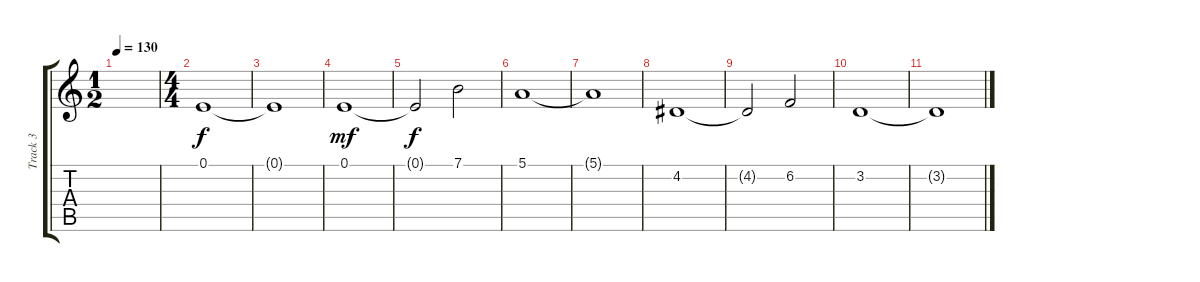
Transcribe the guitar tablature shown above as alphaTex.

\track ("Track 3" "Track 3") {instrument flute}
\staff {score tabs}
\tuning (E4 B3 G3 D3 A2 E2) {hide}
\ts (1 2)
\tempo 130
\clef g2
\ks c
|
\ts (4 4)
0.1.1 |
0.1{t}.1 |
0.1.1{dy mf} |
0.1{t}.2{dy f} 7.1.2 |
5.1.1 |
5.1{t}.1 |
4.2.1 |
4.2{t}.2 6.2.2 |
3.2.1 |
3.2{t}.1
